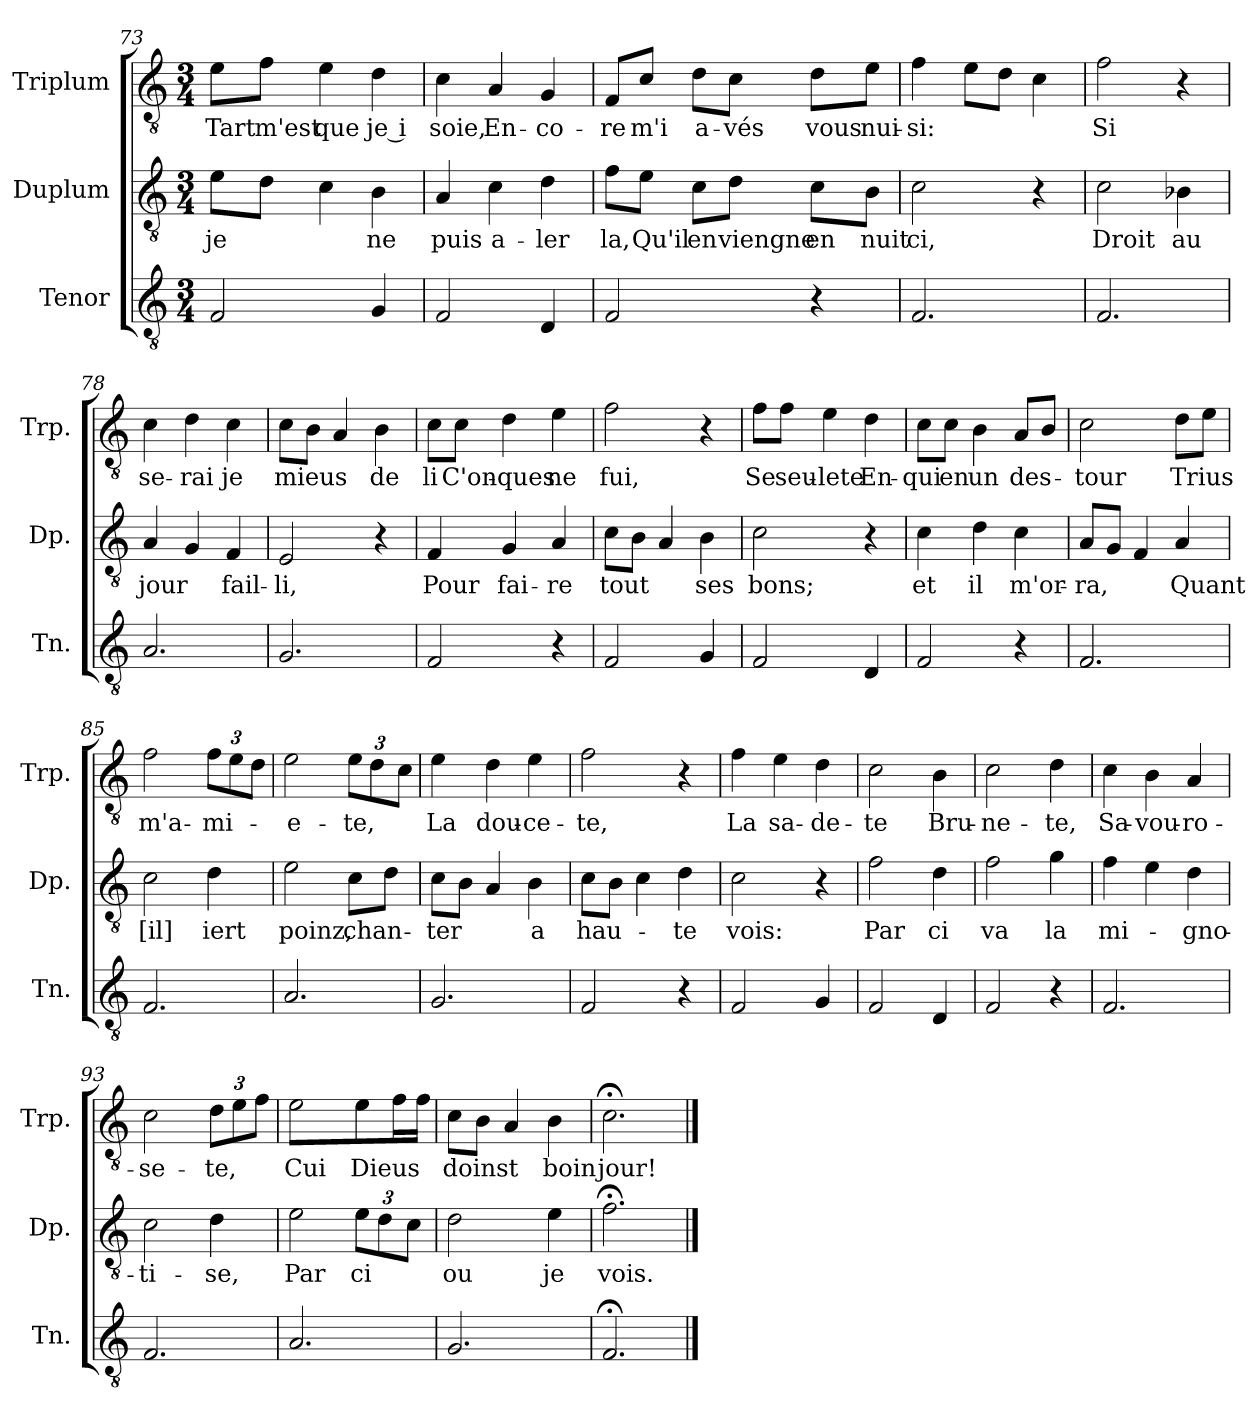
**kern	**kern	**text	**kern	**text
*part3	*part2	*part2	*part1	*part1
*staff3	*staff2	*staff2	*staff1	*staff1
*I"Tenor	*I"Duplum	*	*I"Triplum	*
*I'Tn.	*I'Dp.	*	*I'Trp.	*
*clefGv2	*clefGv2	*	*clefGv2	*
*k[]	*k[]	*	*k[]	*
*M3/4	*M3/4	*	*M3/4	*
=73	=73	=73	=73	=73
!	!	!LO:LY:b	!	!LO:LY:b
2F/	8e\L	je	8e\L	Tart
!	!	!	!	!LO:LY:b
.	8d\J	.	8f\J	m'est
!	!	!	!	!LO:LY:b
.	4c\	.	4e\	que
!	!	!LO:LY:b	!	!LO:LY:b
4G/	4B\	ne	4d\	je i
!!LO:LB:g=z
=74	=74	=74	=74	=74
!	!	!LO:LY:b	!	!LO:LY:b
2F/	4A/	puis	4c\	soie,
!	!	!LO:LY:b	!	!LO:LY:b
.	4c\	a-	4A/	En-
!	!	!LO:LY:b	!	!LO:LY:b
4D/	4d\	-ler	4G/	-co-
=75	=75	=75	=75	=75
!	!	!LO:LY:b	!	!LO:LY:b
2F/	8f\L	la,	8F/L	-re
!	!	!LO:LY:b	!	!LO:LY:b
.	8e\J	Qu'il	8c/J	m'i
!	!	!LO:LY:b	!	!LO:LY:b
.	8c\L	en	8d\L	a-
!	!	!LO:LY:b	!	!LO:LY:b
.	8d\J	viengne	8c\J	-vés
!	!	!LO:LY:b	!	!LO:LY:b
4r	8c\L	en	8d\L	vous
!	!	!LO:LY:b	!	!LO:LY:b
.	8B\J	nuit	8e\J	nui-
=76	=76	=76	=76	=76
!	!	!LO:LY:b	!	!LO:LY:b
2.F/	2c\	ci,	4f\	-si:
.	.	.	8e\L	.
.	.	.	8d\J	.
.	4r	.	4c\	.
=77	=77	=77	=77	=77
!	!	!LO:LY:b	!	!LO:LY:b
2.F/	2c\	Droit	2f\	Si
!	!	!LO:LY:b	!	!
.	4B-X\	au	4r	.
=78	=78	=78	=78	=78
!	!	!LO:LY:b	!	!LO:LY:b
2.A/	4A/	jour	4c\	se-
!	!	!	!	!LO:LY:b
.	4G/	.	4d\	-rai
!	!	!LO:LY:b	!	!LO:LY:b
.	4F/	fail-	4c\	je
=79	=79	=79	=79	=79
!	!	!LO:LY:b	!	!LO:LY:b
2.G/	2E/	-li,	8c\L	mieus
.	.	.	8B\J	.
.	.	.	4A/	.
!	!	!	!	!LO:LY:b
.	4r	.	4B\	de
!!LO:LB:g=z
=80	=80	=80	=80	=80
!	!	!LO:LY:b	!	!LO:LY:b
2F/	4F/	Pour	8c\L	li
!	!	!	!	!LO:LY:b
.	.	.	8c\J	C'on-
!	!	!LO:LY:b	!	!LO:LY:b
.	4G/	fai-	4d\	-ques
!	!	!LO:LY:b	!	!LO:LY:b
4r	4A/	-re	4e\	ne
=81	=81	=81	=81	=81
!	!	!LO:LY:b	!	!LO:LY:b
2F/	8c\L	tout	2f\	fui,
.	8B\J	.	.	.
.	4A/	.	.	.
!	!	!LO:LY:b	!	!
4G/	4B\	ses	4r	.
=82	=82	=82	=82	=82
!	!	!LO:LY:b	!	!LO:LY:b
2F/	2c\	bons;	8f\L	Se
!	!	!	!	!LO:LY:b
.	.	.	8f\J	seu-
!	!	!	!	!LO:LY:b
.	.	.	4e\	-lete
!	!	!	!	!LO:LY:b
4D/	4r	.	4d\	En-
=83	=83	=83	=83	=83
!	!	!LO:LY:b	!	!LO:LY:b
2F/	4c\	et	8c\L	-qui
!	!	!	!	!LO:LY:b
.	.	.	8c\J	en
!	!	!LO:LY:b	!	!LO:LY:b
.	4d\	il	4B\	un
!	!	!LO:LY:b	!	!LO:LY:b
4r	4c\	m'or-	8A/L	des-
.	.	.	8B/J	.
=84	=84	=84	=84	=84
!	!	!LO:LY:b	!	!LO:LY:b
2.F/	8A/L	-ra,	2c\	-tour
.	8G/J	.	.	.
.	4F/	.	.	.
!	!	!LO:LY:b	!	!LO:LY:b
.	4A/	Quant	8d\L	Trius
.	.	.	8e\J	.
=85	=85	=85	=85	=85
!	!	!LO:LY:b	!	!LO:LY:b
2.F/	2c\	[il]	2f\	m'a-
!	!	!LO:LY:b	!	!
*	*	*	*Xbrackettup	*
!	!	!	!	!LO:LY:b
.	4d\	iert	12f\L	-mi-
.	.	.	12e\	.
.	.	.	12d\J	.
=86	=86	=86	=86	=86
!	!	!LO:LY:b	!	!LO:LY:b
2.A/	2e\	poinz,	2e\	-e-
!	!	!LO:LY:b	!	!LO:LY:b
.	8c\L	chan-	12e\L	-te,
.	.	.	12d\	.
.	8d\J	.	.	.
.	.	.	12c\J	.
!!LO:PB:g=z
=87	=87	=87	=87	=87
!	!	!LO:LY:b	!	!LO:LY:b
2.G/	8c\L	-ter	4e\	La
.	8B\J	.	.	.
!	!	!	!	!LO:LY:b
.	4A/	.	4d\	dou-
!	!	!LO:LY:b	!	!LO:LY:b
.	4B\	a	4e\	-ce-
=88	=88	=88	=88	=88
!	!	!LO:LY:b	!	!LO:LY:b
2F/	8c\L	hau-	2f\	-te,
.	8B\J	.	.	.
.	4c\	.	.	.
!	!	!LO:LY:b	!	!
4r	4d\	-te	4r	.
=89	=89	=89	=89	=89
!	!	!LO:LY:b	!	!LO:LY:b
2F/	2c\	vois:	4f\	La
!	!	!	!	!LO:LY:b
.	.	.	4e\	sa-
!	!	!	!	!LO:LY:b
4G/	4r	.	4d\	-de-
=90	=90	=90	=90	=90
!	!	!LO:LY:b	!	!LO:LY:b
2F/	2f\	Par	2c\	-te
!	!	!LO:LY:b	!	!LO:LY:b
4D/	4d\	ci	4B\	Bru-
=91	=91	=91	=91	=91
!	!	!LO:LY:b	!	!LO:LY:b
2F/	2f\	va	2c\	-ne-
!	!	!LO:LY:b	!	!LO:LY:b
4r	4g\	la	4d\	-te,
=92	=92	=92	=92	=92
!	!	!LO:LY:b	!	!LO:LY:b
2.F/	4f\	mi-	4c\	Sa-
!	!	!	!	!LO:LY:b
.	4e\	.	4B\	-vou-
!	!	!LO:LY:b	!	!LO:LY:b
.	4d\	-gno-	4A/	-ro-
=93	=93	=93	=93	=93
!	!	!LO:LY:b	!	!LO:LY:b
2.F/	2c\	-ti-	2c\	-se-
!	!	!LO:LY:b	!	!LO:LY:b
.	4d\	-se,	12d\L	-te,
.	.	.	12e\	.
.	.	.	12f\J	.
=94	=94	=94	=94	=94
!	!	!LO:LY:b	!	!LO:LY:b
2.A/	2e\	Par	2e\	Cui
*	*Xbrackettup	*	*	*
!	!	!LO:LY:b	!	!LO:LY:b
.	12e\L	ci	8e\L	Dieus
.	12d\	.	.	.
*	*	*	*tremolo	*
.	.	.	16f\	.
.	12c\J	.	.	.
.	.	.	16f\JJ	.
*	*	*	*Xtremolo	*
!!LO:LB:g=z
=95	=95	=95	=95	=95
!	!	!LO:LY:b	!	!LO:LY:b
2.G/	2d\	ou	8c\L	doinst
.	.	.	8B\J	.
.	.	.	4A/	.
!	!	!LO:LY:b	!	!LO:LY:b
.	4e\	je	4B\	boin
=96	=96	=96	=96	=96
!	!	!LO:LY:b	!	!LO:LY:b
2.F;</	2.f;<\	vois.	2.c;<\	jour!
==	==	==	==	==
*-	*-	*-	*-	*-
